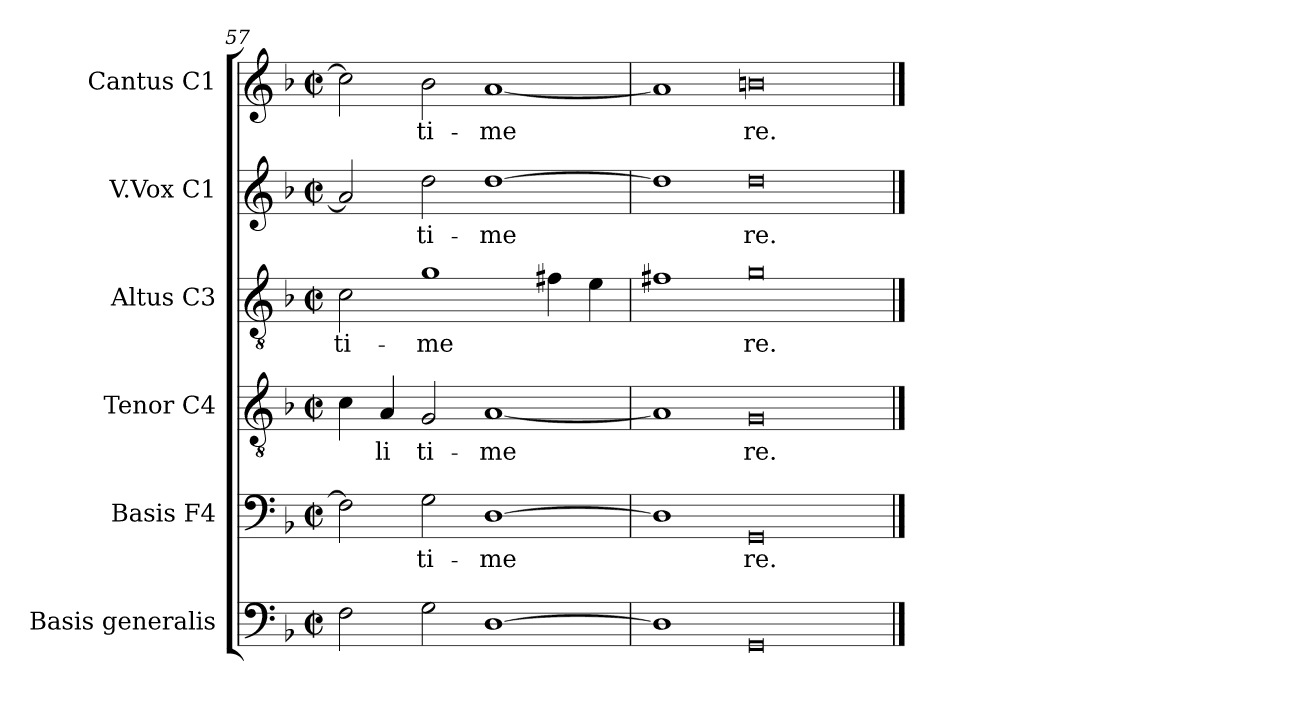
**kern	**kern	**text	**kern	**text	**kern	**text	**kern	**text	**kern	**text
*part6	*part5	*part5	*part4	*part4	*part3	*part3	*part2	*part2	*part1	*part1
*staff6	*staff5	*staff5	*staff4	*staff4	*staff3	*staff3	*staff2	*staff2	*staff1	*staff1
*I"Basis  generalis	*I"Basis  F4	*	*I"Tenor  C4	*	*I"Altus  C3	*	*I"V.Vox  C1	*	*I"Cantus  C1	*
*	*I'B	*	*I'T	*	*I'A	*	*	*	*I'C	*
*clefF4	*clefF4	*	*clefGv2	*	*clefGv2	*	*clefG2	*	*clefG2	*
*k[b-]	*k[b-]	*	*k[b-]	*	*k[b-]	*	*k[b-]	*	*k[b-]	*
*F:	*F:	*	*F:	*	*F:	*	*F:	*	*F:	*
*M2/2	*M2/2	*	*M2/2	*	*M2/2	*	*M2/2	*	*M2/2	*
*met(c|)	*met(c|)	*	*met(c|)	*	*met(c|)	*	*met(c|)	*	*met(c|)	*
=57	=57	=57	=57	=57	=57	=57	=57	=57	=57	=57
!	!	!LO:LY:b:cj	!	!LO:LY:b:cj	!	!LO:LY:b:cj	!	!LO:LY:b:cj	!	!LO:LY:b:cj
2F\	2F\]	.	4c\	--	2c\	ti-	2a/]	.	2cc\]	.
!	!	!	!	!LO:LY:b:cj	!	!	!	!	!	!
.	.	.	4A/	-li	.	.	.	.	.	.
!	!	!LO:LY:b:cj	!	!LO:LY:b:cj	!	!LO:LY:b:cj	!	!LO:LY:b:cj	!	!LO:LY:b:cj
2G\	2G\	ti-	2G/	ti-	1g	-me-	2dd\	ti-	2b-\	ti-
!	!	!LO:LY:b:cj	!	!LO:LY:b:cj	!	!	!	!LO:LY:b:cj	!	!LO:LY:b:cj
[>1D	[>1D	-me-	[<1A	-me-	.	.	[>1dd	-me-	[<1a	-me-
!	!	!	!	!	!	!LO:LY:b:cj	!	!	!	!
.	.	.	.	.	4f#X\	--	.	.	.	.
!	!	!	!	!	!	!LO:LY:b:cj	!	!	!	!
.	.	.	.	.	4e\	--	.	.	.	.
=58	=58	=58	=58	=58	=58	=58	=58	=58	=58	=58
!	!	!LO:LY:b:cj	!	!LO:LY:b:cj	!	!LO:LY:b:cj	!	!LO:LY:b:cj	!	!LO:LY:b:cj
1D]	1D]	--	1A]	--	1f#X	--	1dd]	--	1a]	--
!	!	!LO:LY:b:cj	!	!LO:LY:b:cj	!	!LO:LY:b:cj	!	!LO:LY:b:cj	!	!LO:LY:b:cj
0GG	0GG	-re.	0G	-re.	0g	-re.	0dd	-re.	0bn	-re.
==	==	==	==	==	==	==	==	==	==	==
*-	*-	*-	*-	*-	*-	*-	*-	*-	*-	*-
